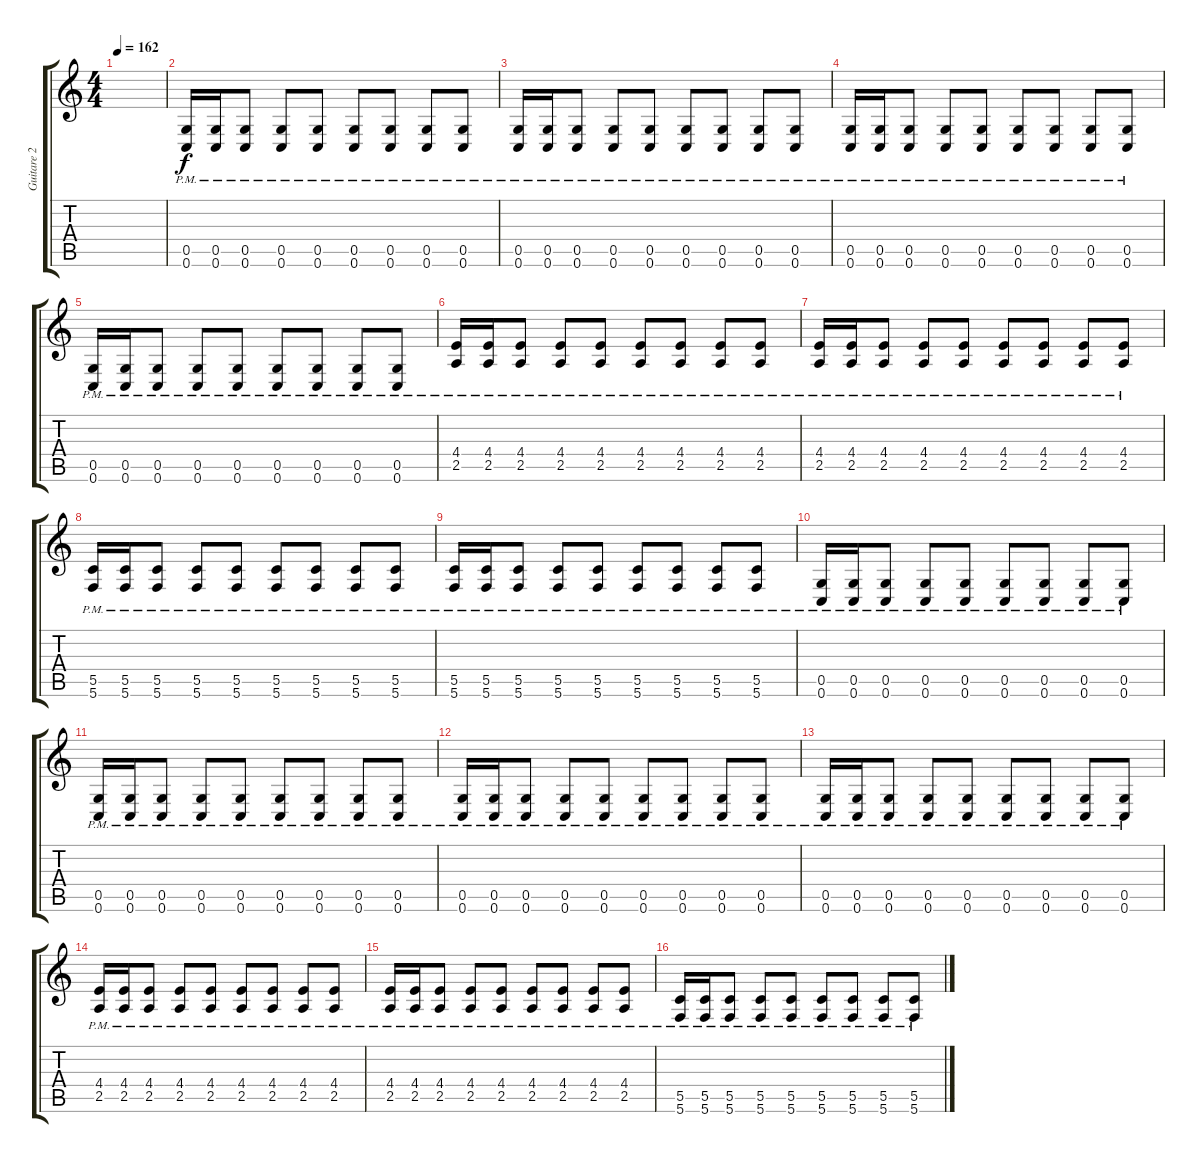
\track ("Guitare 2" "Guitare 2") {instrument distortionguitar}
\staff {score tabs}
\tuning (D4 A3 F3 C3 G2 C2) {hide}
\ts (4 4)
\tempo 162
\clef g2
\ks c
|
(0.5{pm} 0.6{pm}).16 (0.5{pm} 0.6{pm}).16 (0.5{pm} 0.6{pm}).8 (0.5{pm} 0.6{pm}).8 (0.5{pm} 0.6{pm}).8 (0.5{pm} 0.6{pm}).8 (0.5{pm} 0.6{pm}).8 (0.5{pm} 0.6{pm}).8 (0.5{pm} 0.6{pm}).8 |
(0.5{pm} 0.6{pm}).16 (0.5{pm} 0.6{pm}).16 (0.5{pm} 0.6{pm}).8 (0.5{pm} 0.6{pm}).8 (0.5{pm} 0.6{pm}).8 (0.5{pm} 0.6{pm}).8 (0.5{pm} 0.6{pm}).8 (0.5{pm} 0.6{pm}).8 (0.5{pm} 0.6{pm}).8 |
(0.5{pm} 0.6{pm}).16 (0.5{pm} 0.6{pm}).16 (0.5{pm} 0.6{pm}).8 (0.5{pm} 0.6{pm}).8 (0.5{pm} 0.6{pm}).8 (0.5{pm} 0.6{pm}).8 (0.5{pm} 0.6{pm}).8 (0.5{pm} 0.6{pm}).8 (0.5{pm} 0.6{pm}).8 |
(0.5{pm} 0.6{pm}).16 (0.5{pm} 0.6{pm}).16 (0.5{pm} 0.6{pm}).8 (0.5{pm} 0.6{pm}).8 (0.5{pm} 0.6{pm}).8 (0.5{pm} 0.6{pm}).8 (0.5{pm} 0.6{pm}).8 (0.5{pm} 0.6{pm}).8 (0.5{pm} 0.6{pm}).8 |
(4.4{pm} 2.5{pm}).16 (4.4{pm} 2.5{pm}).16 (4.4{pm} 2.5{pm}).8 (4.4{pm} 2.5{pm}).8 (4.4{pm} 2.5{pm}).8 (4.4{pm} 2.5{pm}).8 (4.4{pm} 2.5{pm}).8 (4.4{pm} 2.5{pm}).8 (4.4{pm} 2.5{pm}).8 |
(4.4{pm} 2.5{pm}).16 (4.4{pm} 2.5{pm}).16 (4.4{pm} 2.5{pm}).8 (4.4{pm} 2.5{pm}).8 (4.4{pm} 2.5{pm}).8 (4.4{pm} 2.5{pm}).8 (4.4{pm} 2.5{pm}).8 (4.4{pm} 2.5{pm}).8 (4.4{pm} 2.5{pm}).8 |
(5.5{pm} 5.6{pm}).16 (5.5{pm} 5.6{pm}).16 (5.5{pm} 5.6{pm}).8 (5.5{pm} 5.6{pm}).8 (5.5{pm} 5.6{pm}).8 (5.5{pm} 5.6{pm}).8 (5.5{pm} 5.6{pm}).8 (5.5{pm} 5.6{pm}).8 (5.5{pm} 5.6{pm}).8 |
(5.5{pm} 5.6{pm}).16 (5.5{pm} 5.6{pm}).16 (5.5{pm} 5.6{pm}).8 (5.5{pm} 5.6{pm}).8 (5.5{pm} 5.6{pm}).8 (5.5{pm} 5.6{pm}).8 (5.5{pm} 5.6{pm}).8 (5.5{pm} 5.6{pm}).8 (5.5{pm} 5.6{pm}).8 |
(0.5{pm} 0.6{pm}).16 (0.5{pm} 0.6{pm}).16 (0.5{pm} 0.6{pm}).8 (0.5{pm} 0.6{pm}).8 (0.5{pm} 0.6{pm}).8 (0.5{pm} 0.6{pm}).8 (0.5{pm} 0.6{pm}).8 (0.5{pm} 0.6{pm}).8 (0.5{pm} 0.6{pm}).8 |
(0.5{pm} 0.6{pm}).16 (0.5{pm} 0.6{pm}).16 (0.5{pm} 0.6{pm}).8 (0.5{pm} 0.6{pm}).8 (0.5{pm} 0.6{pm}).8 (0.5{pm} 0.6{pm}).8 (0.5{pm} 0.6{pm}).8 (0.5{pm} 0.6{pm}).8 (0.5{pm} 0.6{pm}).8 |
(0.5{pm} 0.6{pm}).16 (0.5{pm} 0.6{pm}).16 (0.5{pm} 0.6{pm}).8 (0.5{pm} 0.6{pm}).8 (0.5{pm} 0.6{pm}).8 (0.5{pm} 0.6{pm}).8 (0.5{pm} 0.6{pm}).8 (0.5{pm} 0.6{pm}).8 (0.5{pm} 0.6{pm}).8 |
(0.5{pm} 0.6{pm}).16 (0.5{pm} 0.6{pm}).16 (0.5{pm} 0.6{pm}).8 (0.5{pm} 0.6{pm}).8 (0.5{pm} 0.6{pm}).8 (0.5{pm} 0.6{pm}).8 (0.5{pm} 0.6{pm}).8 (0.5{pm} 0.6{pm}).8 (0.5{pm} 0.6{pm}).8 |
(4.4{pm} 2.5{pm}).16 (4.4{pm} 2.5{pm}).16 (4.4{pm} 2.5{pm}).8 (4.4{pm} 2.5{pm}).8 (4.4{pm} 2.5{pm}).8 (4.4{pm} 2.5{pm}).8 (4.4{pm} 2.5{pm}).8 (4.4{pm} 2.5{pm}).8 (4.4{pm} 2.5{pm}).8 |
(4.4{pm} 2.5{pm}).16 (4.4{pm} 2.5{pm}).16 (4.4{pm} 2.5{pm}).8 (4.4{pm} 2.5{pm}).8 (4.4{pm} 2.5{pm}).8 (4.4{pm} 2.5{pm}).8 (4.4{pm} 2.5{pm}).8 (4.4{pm} 2.5{pm}).8 (4.4{pm} 2.5{pm}).8 |
(5.5{pm} 5.6{pm}).16 (5.5{pm} 5.6{pm}).16 (5.5{pm} 5.6{pm}).8 (5.5{pm} 5.6{pm}).8 (5.5{pm} 5.6{pm}).8 (5.5{pm} 5.6{pm}).8 (5.5{pm} 5.6{pm}).8 (5.5{pm} 5.6{pm}).8 (5.5{pm} 5.6{pm}).8
